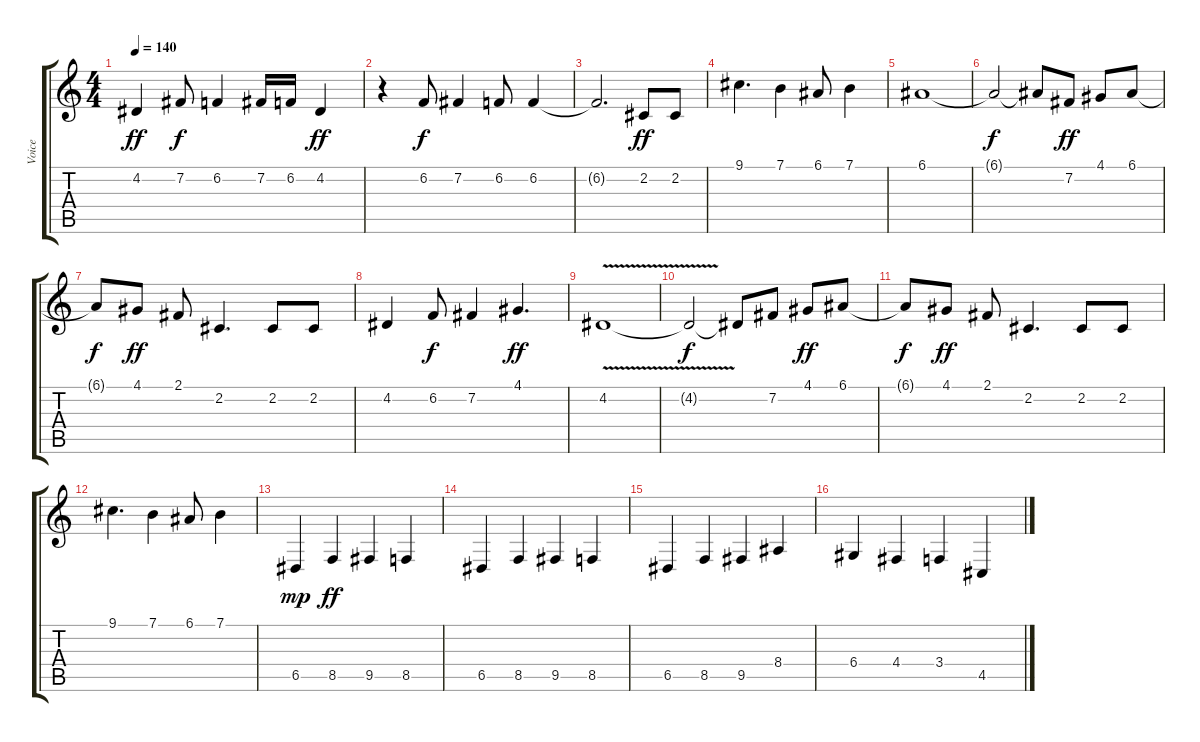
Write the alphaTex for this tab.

\track ("Voice" "Voice") {instrument lead6voice}
\staff {score tabs}
\tuning (E4 B3 G3 D3 A2 E2) {hide}
\ts (4 4)
\tempo 140
\clef g2
\ks c
4.2.4{dy ff} 7.2.8{dy f} 6.2.4 7.2.16 6.2.16 4.2.4{dy ff} |
r.4 6.2.8{dy f} 7.2.4 6.2.8 6.2.4 |
6.2{t}.2{d} 2.2.8{dy ff} 2.2.8 |
9.1.4{d} 7.1.4 6.1.8 7.1.4 |
6.1.1 |
6.1{t}.2{dy f} 6.1{t}.8 7.2.8{dy ff} 4.1.8 6.1.8 |
6.1{t}.8{dy f} 4.1.8{dy ff} 2.1.8 2.2.4{d} 2.2.8 2.2.8 |
4.2.4 6.2.8{dy f} 7.2.4 4.1.4{d dy ff} |
4.2{v}.1 |
4.2{t}.2{dy f} 4.2{t}.8 7.2.8 4.1.8{dy ff} 6.1.8 |
6.1{t}.8{dy f} 4.1.8{dy ff} 2.1.8 2.2.4{d} 2.2.8 2.2.8 |
9.1.4{d} 7.1.4 6.1.8 7.1.4 |
6.5.4{dy mp} 8.5.4{dy ff} 9.5.4 8.5.4 |
6.5.4 8.5.4 9.5.4 8.5.4 |
6.5.4 8.5.4 9.5.4 8.4.4 |
6.4.4 4.4.4 3.4.4 4.5.4
